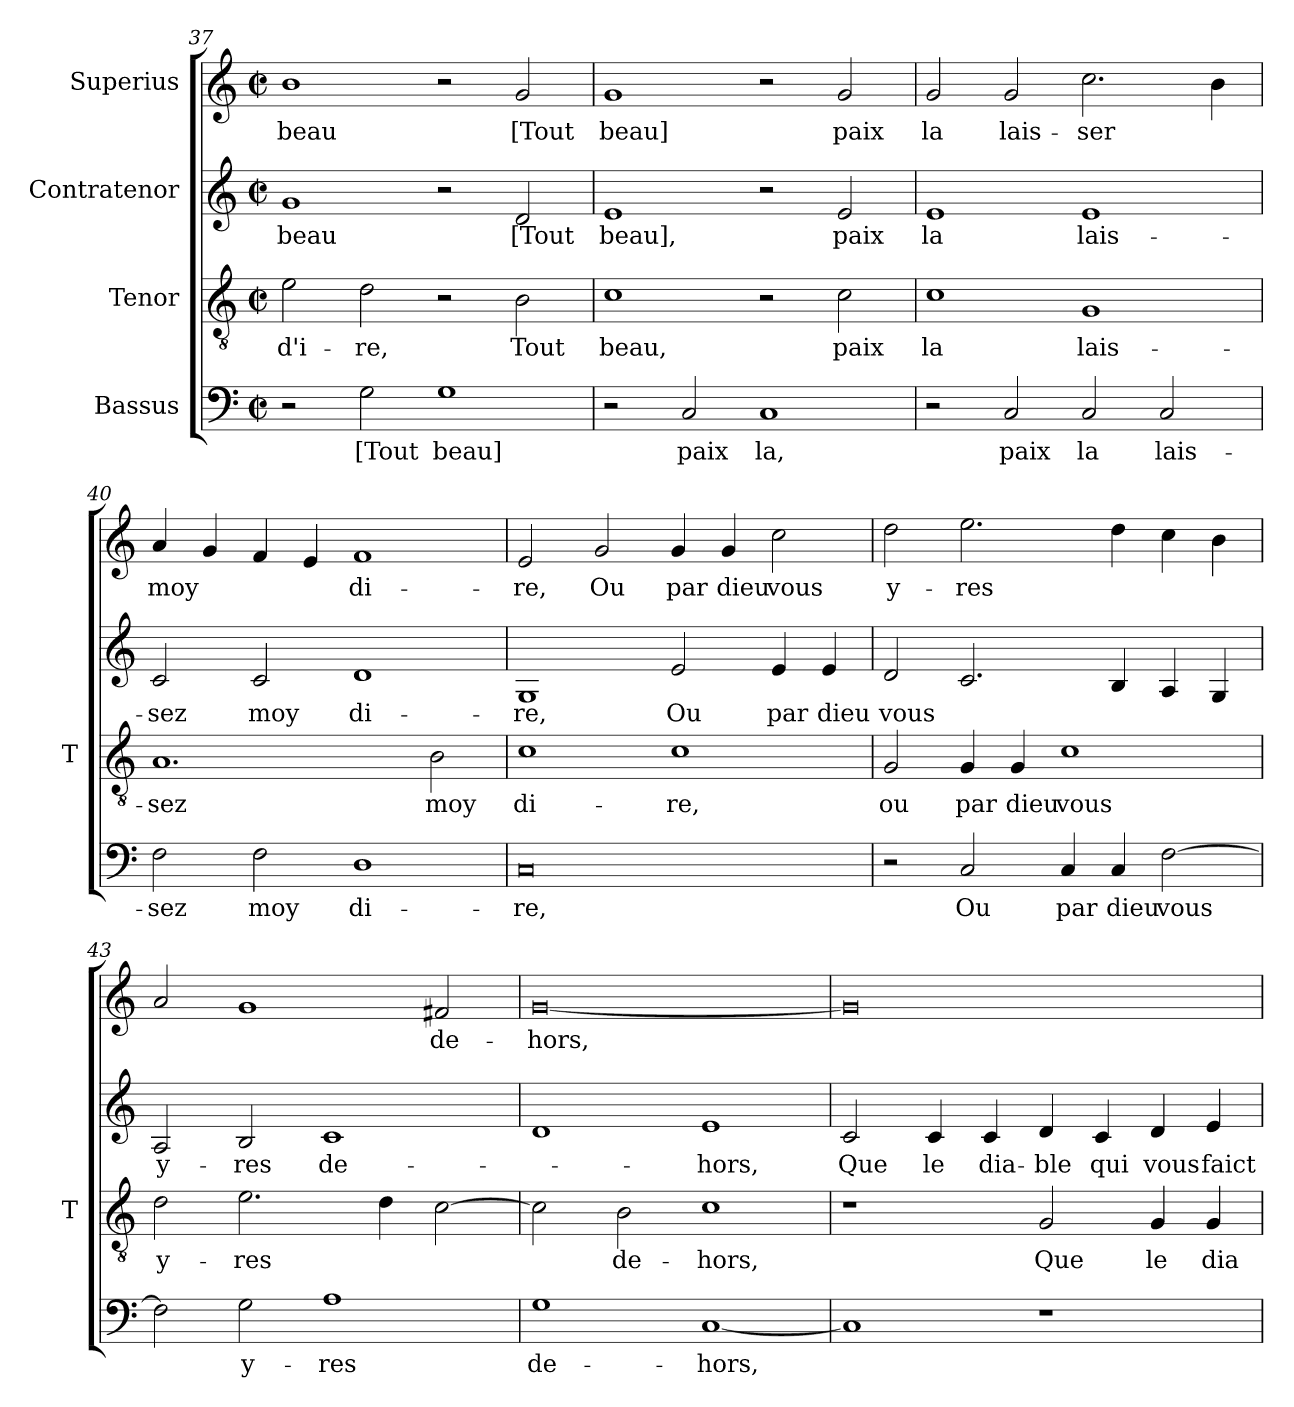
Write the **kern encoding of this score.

**kern	**text	**kern	**text	**kern	**text	**kern	**text
*part4	*part4	*part3	*part3	*part2	*part2	*part1	*part1
*staff4	*staff4	*staff3	*staff3	*staff2	*staff2	*staff1	*staff1
*I"Bassus	*	*I"Tenor	*	*I"Contratenor	*	*I"Superius	*
*	*	*I'T	*	*	*	*	*
*clefF4	*	*clefGv2	*	*clefG2	*	*clefG2	*
*k[]	*	*k[]	*	*k[]	*	*k[]	*
*C:	*	*C:	*	*C:	*	*C:	*
*M2/2	*	*M2/2	*	*M2/2	*	*M2/2	*
*met(c|)	*	*met(c|)	*	*met(c|)	*	*met(c|)	*
=37	=37	=37	=37	=37	=37	=37	=37
2r	.	2e	d'i-	1g	-beau	1b	-beau
2G	-[Tout	2d	-re,	.	.	.	.
1G	-beau]	2r	.	2r	.	2r	.
.	.	2B	-Tout	2d	-[Tout	2g	-[Tout
!!LO:LB:g=z
=38	=38	=38	=38	=38	=38	=38	=38
2r	.	1c	-beau,	1e	-beau],	1g	-beau]
2C	-paix	.	.	.	.	.	.
1C	-la,	2r	.	2r	.	2r	.
.	.	2c	-paix	2e	-paix	2g	-paix
=39	=39	=39	=39	=39	=39	=39	=39
2r	.	1c	-la	1e	-la	2g	-la
2C	-paix	.	.	.	.	2g	lais-
2C	-la	1G	lais-	1e	lais-	2.cc	-ser
2C	lais-	.	.	.	.	.	.
.	.	.	.	.	.	4b	.
=40	=40	=40	=40	=40	=40	=40	=40
2F	-sez	1.A	-sez	2c	-sez	4a	-moy
.	.	.	.	.	.	4g	.
2F	-moy	.	.	2c	-moy	4f	.
.	.	.	.	.	.	4e	.
1D	di-	.	.	1d	di-	1f	di-
.	.	2B	-moy	.	.	.	.
=41	=41	=41	=41	=41	=41	=41	=41
0C	-re,	1c	di-	1G	-re,	2e	-re,
.	.	.	.	.	.	2g	-Ou
.	.	1c	-re,	2e	-Ou	4g	-par
.	.	.	.	.	.	4g	-dieu
.	.	.	.	4e	-par	2cc	-vous
.	.	.	.	4e	-dieu	.	.
!!LO:LB:g=z
=42	=42	=42	=42	=42	=42	=42	=42
2r	.	2G	-ou	2d	-vous	2dd	y-
2C	-Ou	4G	-par	2.c	.	2.ee	-res
.	.	4G	-dieu	.	.	.	.
4C	-par	1c	-vous	.	.	.	.
4C	-dieu	.	.	4B	.	4dd	.
[2F	-vous	.	.	4A	.	4cc	.
.	.	.	.	4G	.	4b	.
=43	=43	=43	=43	=43	=43	=43	=43
2F]	.	2d	y-	2A	y-	2a	.
2G	y-	2.e	-res	2B	-res	1g	.
1A	-res	.	.	1c	de-	.	.
.	.	4d	.	.	.	.	.
.	.	[2c	.	.	.	2f#X	de-
=44	=44	=44	=44	=44	=44	=44	=44
1G	de-	2c]	.	1d	.	[0g	-hors,
.	.	2B	de-	.	.	.	.
[1C	-hors,	1c	-hors,	1e	-hors,	.	.
=45	=45	=45	=45	=45	=45	=45	=45
1C]	.	1r	.	2c	-Que	0g]	.
.	.	.	.	4c	-le	.	.
.	.	.	.	4c	dia-	.	.
1r	.	2G	-Que	4d	-ble	.	.
.	.	.	.	4c	-qui	.	.
.	.	4G	-le	4d	-vous	.	.
.	.	4G	dia-	4e	-faict	.	.
=	=	=	=	=	=	=	=
*-	*-	*-	*-	*-	*-	*-	*-
